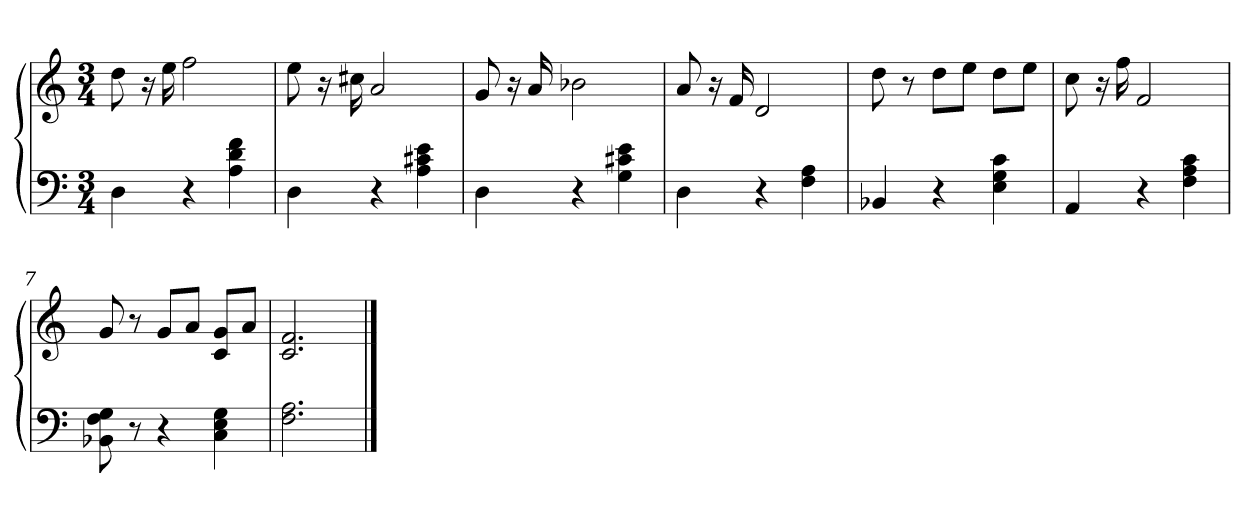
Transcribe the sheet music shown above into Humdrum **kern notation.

**kern	**kern
*part1	*part1
*staff2	*staff1
*clefF4	*clefG2
*k[]	*k[]
*C:	*C:
*M3/4	*M3/4
=1	=1
4D	8dd
.	16r
.	16ee
4r	2ff
4A 4d 4f	.
=2	=2
4D	8ee
.	16r
.	16cc#X
4r	2a
4A 4c#X 4e	.
=3	=3
4D	8g
.	16r
.	16a
4r	2b-X
4G 4c#X 4e	.
=4	=4
4D	8a
.	16r
.	16f
4r	2d
4F 4A	.
=5	=5
4BB-X	8dd
.	8r
4r	8dd\L
.	8ee\J
4E 4G 4c	8dd\L
.	8ee\J
=6	=6
4AA	8cc
.	16r
.	16ff
4r	2f
4F 4A 4c	.
=7	=7
8BB-X 8F 8G	8g
8r	8r
4r	8g/L
.	8a/J
4C 4E 4G	8c/ 8g/L
.	8a/J
=8	=8
2.F 2.A	2.c 2.f
==	==
*-	*-
